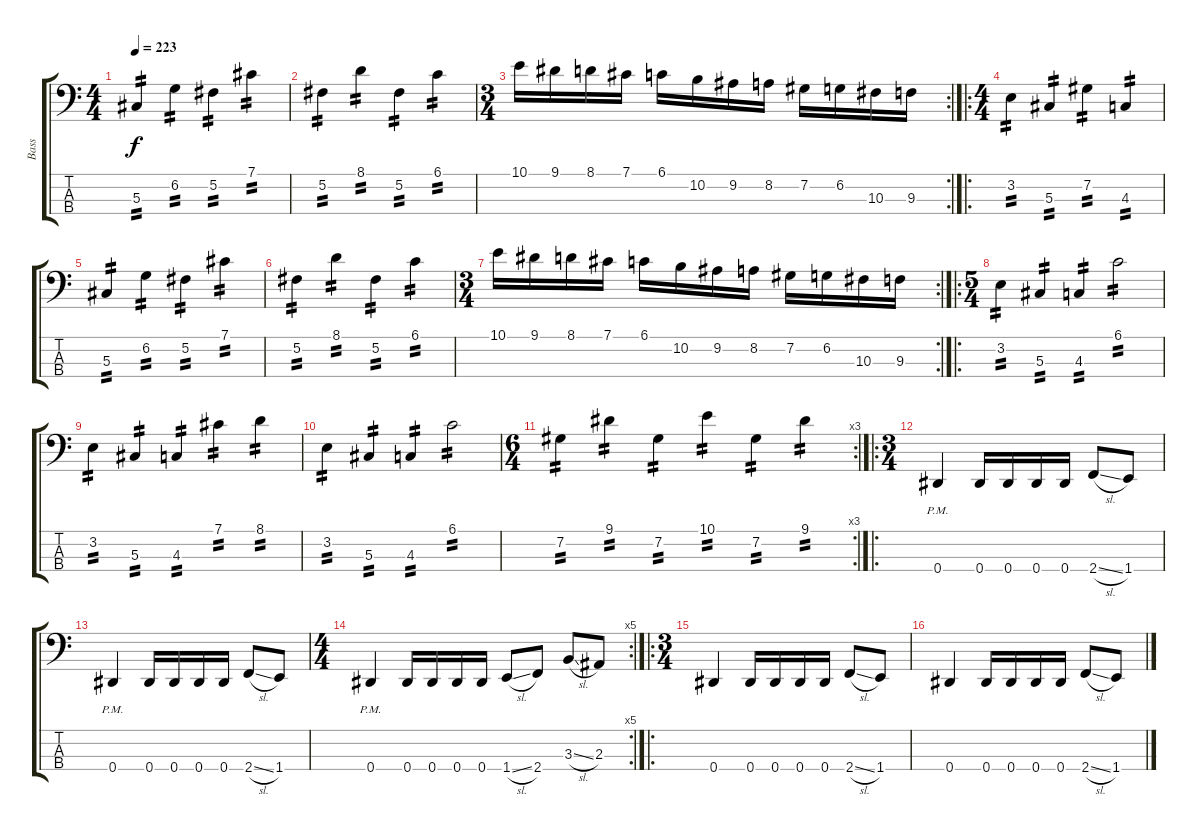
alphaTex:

\track ("Bass" "Bass") {instrument electricbasspick}
\staff {score tabs}
\tuning (Gb2 Db2 Ab1 Eb1) {hide}
\ts (4 4)
\tempo 223
\clef f4
\ks c
5.3.4{tp 2 dy f} 6.2.4{tp 2} 5.2.4{tp 2} 7.1.4{tp 2} |
5.2.4{tp 2} 8.1.4{tp 2} 5.2.4{tp 2} 6.1.4{tp 2} |
\rc 2
\ts (3 4)
10.1.16 9.1.16 8.1.16 7.1.16 6.1.16 10.2.16 9.2.16 8.2.16 7.2.16 6.2.16 10.3.16 9.3.16 |
\ro
\ts (4 4)
3.2.4{tp 2} 5.3.4{tp 2} 7.2.4{tp 2} 4.3.4{tp 2} |
5.3.4{tp 2} 6.2.4{tp 2} 5.2.4{tp 2} 7.1.4{tp 2} |
5.2.4{tp 2} 8.1.4{tp 2} 5.2.4{tp 2} 6.1.4{tp 2} |
\rc 2
\ts (3 4)
10.1.16 9.1.16 8.1.16 7.1.16 6.1.16 10.2.16 9.2.16 8.2.16 7.2.16 6.2.16 10.3.16 9.3.16 |
\ro
\ts (5 4)
3.2.4{tp 2} 5.3.4{tp 2} 4.3.4{tp 2} 6.1.2{tp 2} |
3.2.4{tp 2} 5.3.4{tp 2} 4.3.4{tp 2} 7.1.4{tp 2} 8.1.4{tp 2} |
3.2.4{tp 2} 5.3.4{tp 2} 4.3.4{tp 2} 6.1.2{tp 2} |
\rc 3
\ts (6 4)
7.2.4{tp 2} 9.1.4{tp 2} 7.2.4{tp 2} 10.1.4{tp 2} 7.2.4{tp 2} 9.1.4{tp 2} |
\ro
\ts (3 4)
0.4{pm}.4 0.4.16 0.4.16 0.4.16 0.4.16 2.4{sl}.8 1.4.8 |
0.4{pm}.4 0.4.16 0.4.16 0.4.16 0.4.16 2.4{sl}.8 1.4.8 |
\rc 5
\ts (4 4)
0.4{pm}.4 0.4.16 0.4.16 0.4.16 0.4.16 1.4{sl}.8 2.4.8 3.3{sl}.8 2.3.8 |
\ro
\ts (3 4)
0.4.4 0.4.16 0.4.16 0.4.16 0.4.16 2.4{sl}.8 1.4.8 |
0.4.4 0.4.16 0.4.16 0.4.16 0.4.16 2.4{sl}.8 1.4.8
